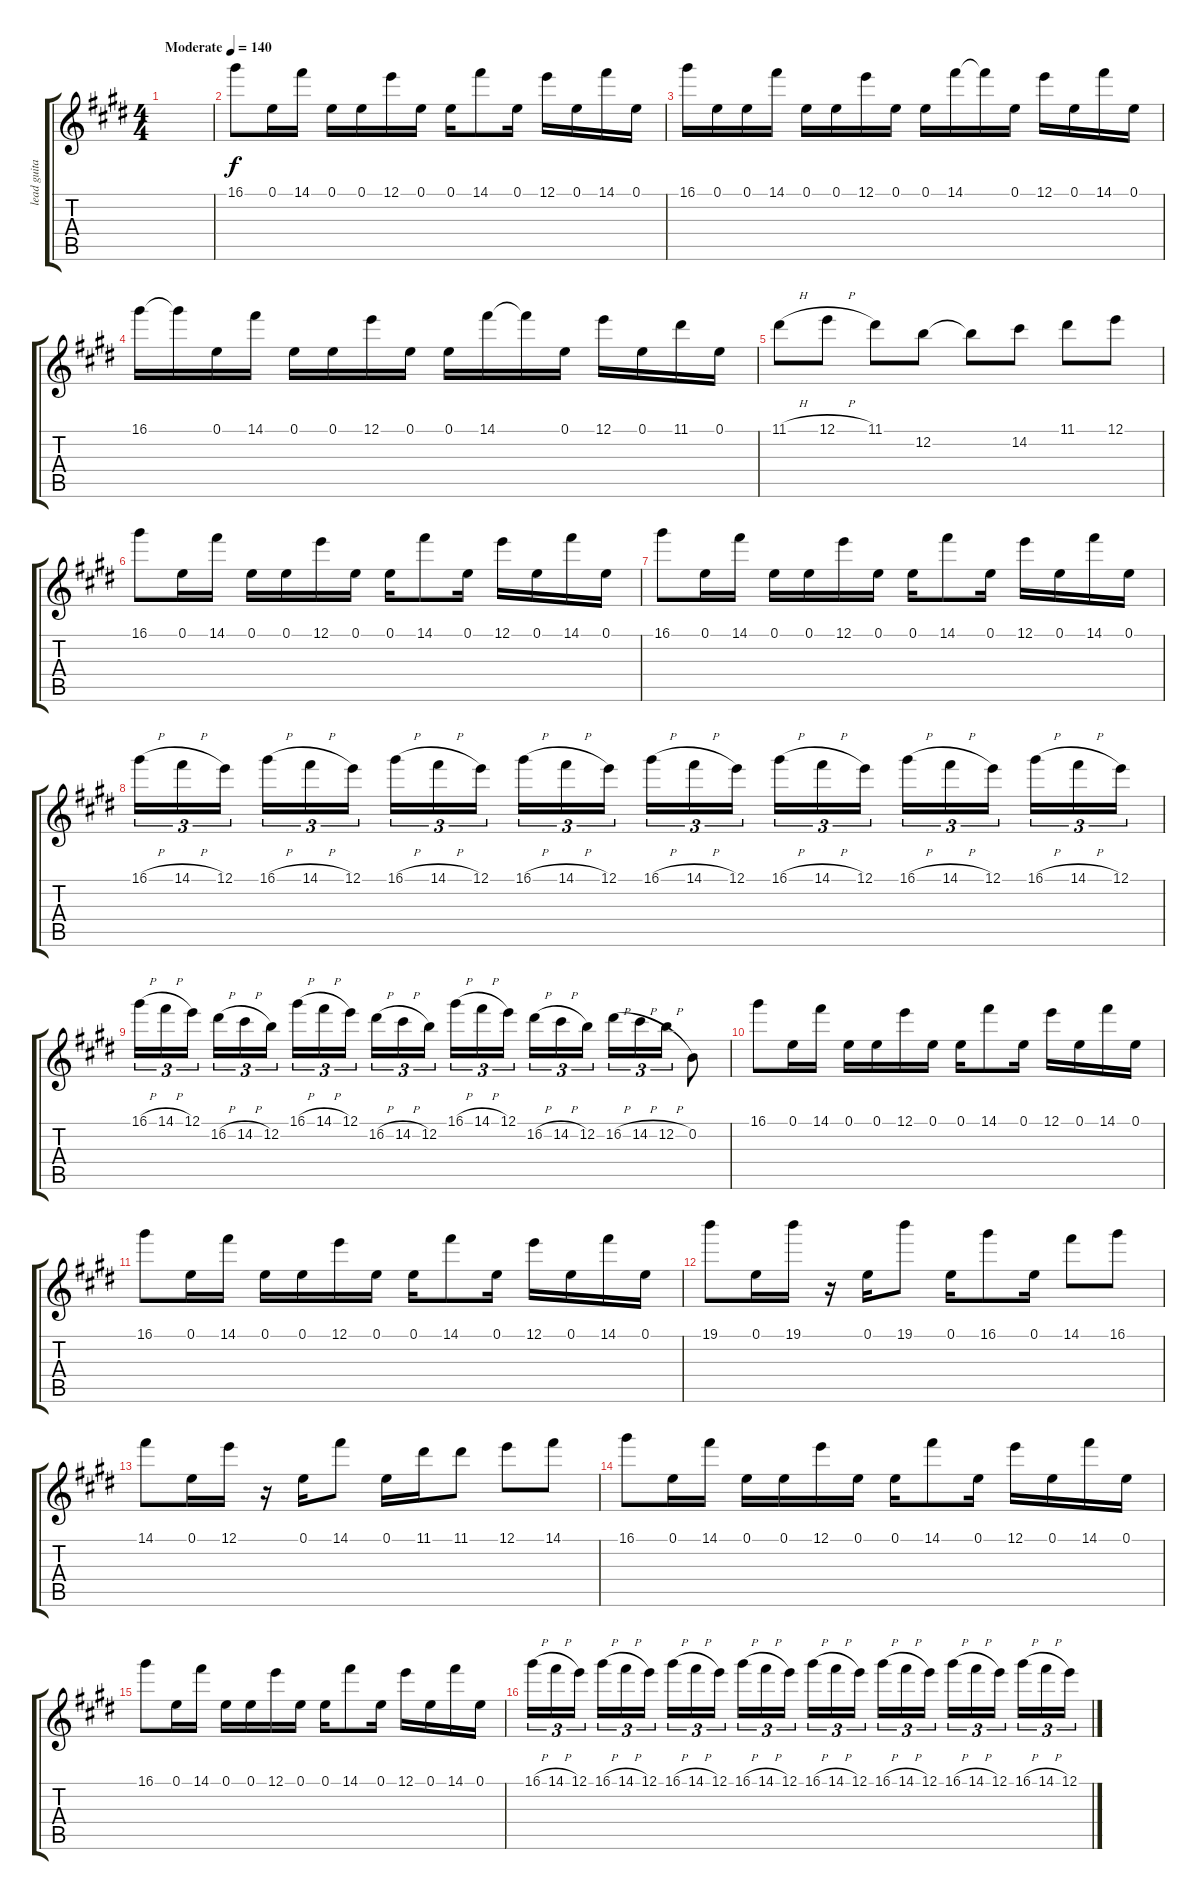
\track ("lead guitar/vocal" "lead guita") {instrument distortionguitar}
\staff {score tabs}
\tuning (E4 B3 G3 D3 A2 E2) {hide}
\ts (4 4)
\tempo (140 "Moderate")
\clef g2
\ks e
|
16.1.8 0.1.16 14.1.16 0.1.16 0.1.16 12.1.16 0.1.16 0.1.16 14.1.8 0.1.16 12.1.16 0.1.16 14.1.16 0.1.16 |
16.1.16 0.1.16 0.1.16 14.1.16 0.1.16 0.1.16 12.1.16 0.1.16 0.1.16 14.1.16 14.1{t}.16 0.1.16 12.1.16 0.1.16 14.1.16 0.1.16 |
16.1.16 16.1{t}.16 0.1.16 14.1.16 0.1.16 0.1.16 12.1.16 0.1.16 0.1.16 14.1.16 14.1{t}.16 0.1.16 12.1.16 0.1.16 11.1.16 0.1.16 |
11.1{h}.8 12.1{h}.8 11.1.8 12.2.8 12.2{t}.8 14.2.8 11.1.8 12.1.8 |
16.1.8 0.1.16 14.1.16 0.1.16 0.1.16 12.1.16 0.1.16 0.1.16 14.1.8 0.1.16 12.1.16 0.1.16 14.1.16 0.1.16 |
16.1.8 0.1.16 14.1.16 0.1.16 0.1.16 12.1.16 0.1.16 0.1.16 14.1.8 0.1.16 12.1.16 0.1.16 14.1.16 0.1.16 |
16.1{h}.16{tu (3 2)} 14.1{h}.16{tu (3 2)} 12.1.16{tu (3 2) beam splitsecondary} 16.1{h}.16{tu (3 2)} 14.1{h}.16{tu (3 2)} 12.1.16{tu (3 2)} 16.1{h}.16{tu (3 2)} 14.1{h}.16{tu (3 2)} 12.1.16{tu (3 2) beam splitsecondary} 16.1{h}.16{tu (3 2)} 14.1{h}.16{tu (3 2)} 12.1.16{tu (3 2)} 16.1{h}.16{tu (3 2)} 14.1{h}.16{tu (3 2)} 12.1.16{tu (3 2) beam splitsecondary} 16.1{h}.16{tu (3 2)} 14.1{h}.16{tu (3 2)} 12.1.16{tu (3 2)} 16.1{h}.16{tu (3 2)} 14.1{h}.16{tu (3 2)} 12.1.16{tu (3 2) beam splitsecondary} 16.1{h}.16{tu (3 2)} 14.1{h}.16{tu (3 2)} 12.1.16{tu (3 2)} |
16.1{h}.16{tu (3 2)} 14.1{h}.16{tu (3 2)} 12.1.16{tu (3 2) beam splitsecondary} 16.2{h}.16{tu (3 2)} 14.2{h}.16{tu (3 2)} 12.2.16{tu (3 2)} 16.1{h}.16{tu (3 2)} 14.1{h}.16{tu (3 2)} 12.1.16{tu (3 2) beam splitsecondary} 16.2{h}.16{tu (3 2)} 14.2{h}.16{tu (3 2)} 12.2.16{tu (3 2)} 16.1{h}.16{tu (3 2)} 14.1{h}.16{tu (3 2)} 12.1.16{tu (3 2) beam splitsecondary} 16.2{h}.16{tu (3 2)} 14.2{h}.16{tu (3 2)} 12.2.16{tu (3 2)} 16.2{h}.16{tu (3 2)} 14.2{h}.16{tu (3 2)} 12.2{h}.16{tu (3 2)} 0.2.8 |
16.1.8 0.1.16 14.1.16 0.1.16 0.1.16 12.1.16 0.1.16 0.1.16 14.1.8 0.1.16 12.1.16 0.1.16 14.1.16 0.1.16 |
16.1.8 0.1.16 14.1.16 0.1.16 0.1.16 12.1.16 0.1.16 0.1.16 14.1.8 0.1.16 12.1.16 0.1.16 14.1.16 0.1.16 |
19.1.8 0.1.16 19.1.16 r.16 0.1.16 19.1.8 0.1.16 16.1.8 0.1.16 14.1.8 16.1.8 |
14.1.8 0.1.16 12.1.16 r.16 0.1.16 14.1.8 0.1.16 11.1.16 11.1.8 12.1.8 14.1.8 |
16.1.8 0.1.16 14.1.16 0.1.16 0.1.16 12.1.16 0.1.16 0.1.16 14.1.8 0.1.16 12.1.16 0.1.16 14.1.16 0.1.16 |
16.1.8 0.1.16 14.1.16 0.1.16 0.1.16 12.1.16 0.1.16 0.1.16 14.1.8 0.1.16 12.1.16 0.1.16 14.1.16 0.1.16 |
16.1{h}.16{tu (3 2)} 14.1{h}.16{tu (3 2)} 12.1.16{tu (3 2) beam splitsecondary} 16.1{h}.16{tu (3 2)} 14.1{h}.16{tu (3 2)} 12.1.16{tu (3 2)} 16.1{h}.16{tu (3 2)} 14.1{h}.16{tu (3 2)} 12.1.16{tu (3 2) beam splitsecondary} 16.1{h}.16{tu (3 2)} 14.1{h}.16{tu (3 2)} 12.1.16{tu (3 2)} 16.1{h}.16{tu (3 2)} 14.1{h}.16{tu (3 2)} 12.1.16{tu (3 2) beam splitsecondary} 16.1{h}.16{tu (3 2)} 14.1{h}.16{tu (3 2)} 12.1.16{tu (3 2)} 16.1{h}.16{tu (3 2)} 14.1{h}.16{tu (3 2)} 12.1.16{tu (3 2) beam splitsecondary} 16.1{h}.16{tu (3 2)} 14.1{h}.16{tu (3 2)} 12.1.16{tu (3 2)}
